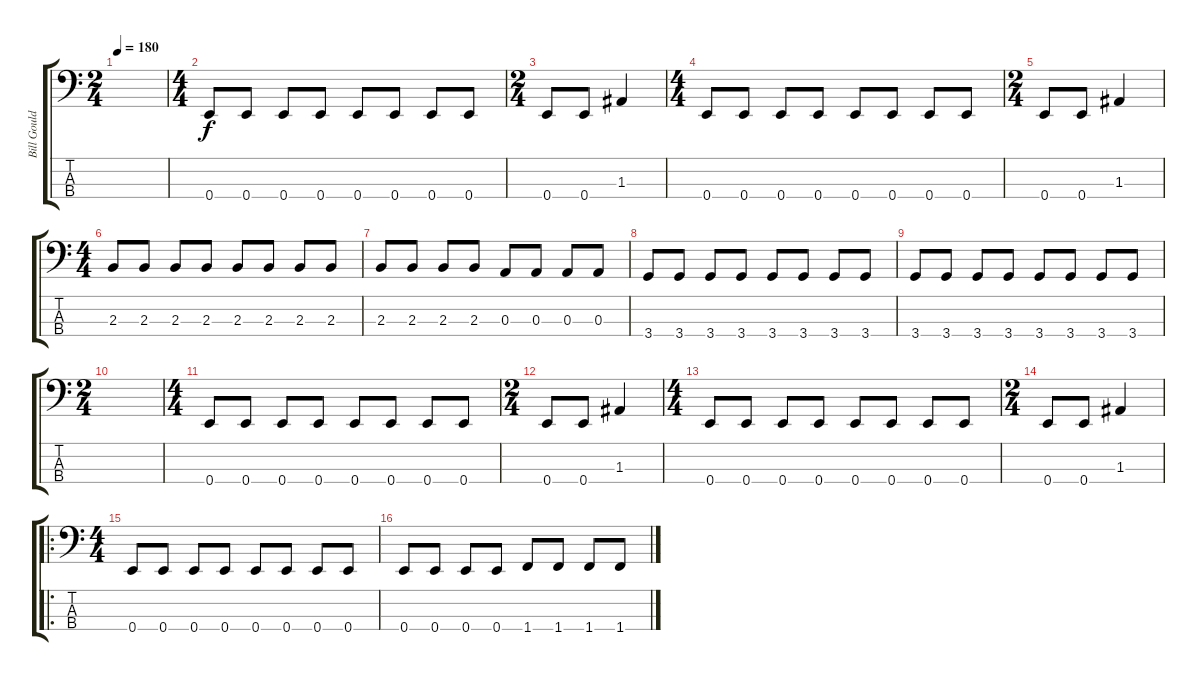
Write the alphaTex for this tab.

\track ("Bill Gould" "Bill Gould") {instrument electricbasspick}
\staff {score tabs}
\tuning (G2 D2 A1 E1) {hide}
\ts (2 4)
\tempo 180
\clef f4
\ks c
|
\ts (4 4)
0.4.8 0.4.8 0.4.8 0.4.8 0.4.8 0.4.8 0.4.8 0.4.8 |
\ts (2 4)
0.4.8 0.4.8 1.3.4 |
\ts (4 4)
0.4.8 0.4.8 0.4.8 0.4.8 0.4.8 0.4.8 0.4.8 0.4.8 |
\ts (2 4)
0.4.8 0.4.8 1.3.4 |
\ts (4 4)
2.3.8 2.3.8 2.3.8 2.3.8 2.3.8 2.3.8 2.3.8 2.3.8 |
2.3.8 2.3.8 2.3.8 2.3.8 0.3.8 0.3.8 0.3.8 0.3.8 |
3.4.8 3.4.8 3.4.8 3.4.8 3.4.8 3.4.8 3.4.8 3.4.8 |
3.4.8 3.4.8 3.4.8 3.4.8 3.4.8 3.4.8 3.4.8 3.4.8 |
\ts (2 4)
|
\ts (4 4)
0.4.8 0.4.8 0.4.8 0.4.8 0.4.8 0.4.8 0.4.8 0.4.8 |
\ts (2 4)
0.4.8 0.4.8 1.3.4 |
\ts (4 4)
0.4.8 0.4.8 0.4.8 0.4.8 0.4.8 0.4.8 0.4.8 0.4.8 |
\ts (2 4)
0.4.8 0.4.8 1.3.4 |
\ro
\ts (4 4)
0.4.8 0.4.8 0.4.8 0.4.8 0.4.8 0.4.8 0.4.8 0.4.8 |
0.4.8 0.4.8 0.4.8 0.4.8 1.4.8 1.4.8 1.4.8 1.4.8
